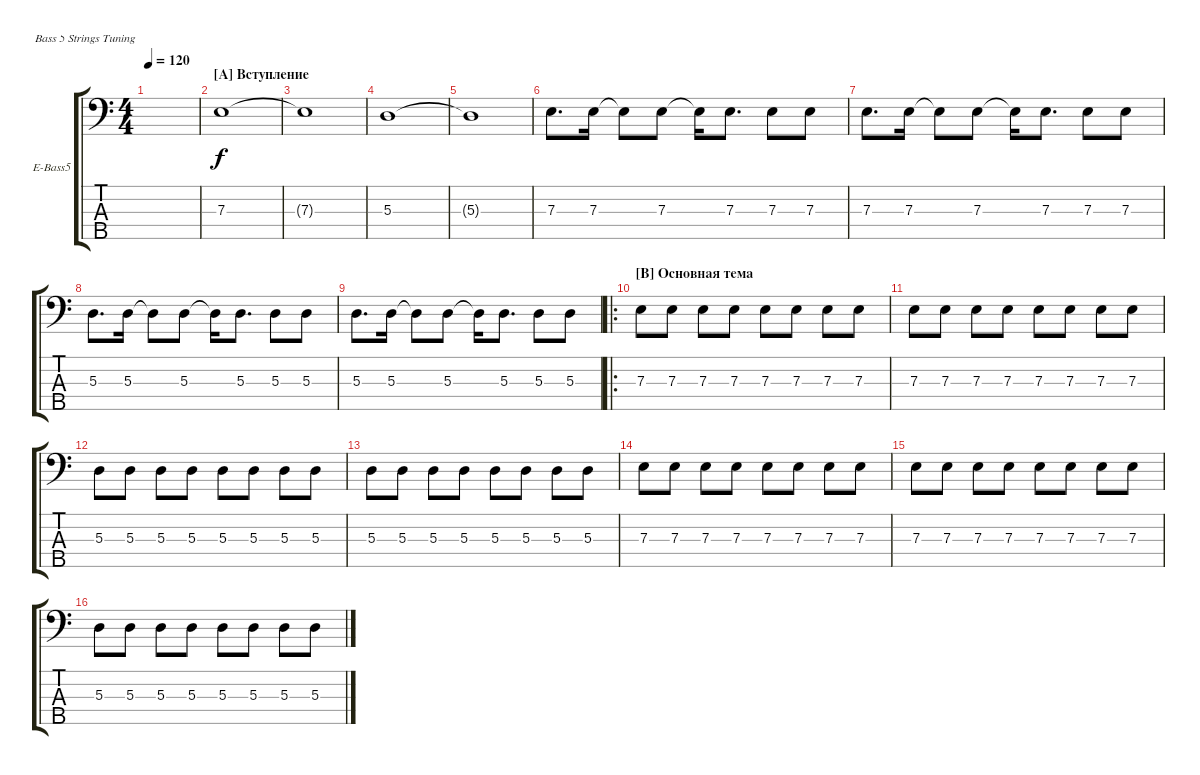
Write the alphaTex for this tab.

\defaultSystemsLayout 4
\bracketExtendMode groupsimilarinstruments
\firstSystemTrackNameOrientation horizontal
\otherSystemsTrackNameOrientation horizontal
\track ("Electric Bass" "E-Bass5") {instrument electricbassfinger}
\staff {score tabs}
\tuning (G2 D2 A1 E1 B0)
\ts (4 4)
\tempo 120
\clef f4
\ks c
|
\section ("A" "Вступление")
7.3.1 |
7.3{t}.1 |
5.3.1 |
5.3{t}.1 |
7.3.8{d} 7.3.16 7.3{t}.8 7.3.8 7.3{t}.16 7.3.8{d} 7.3.8 7.3.8 |
7.3.8{d} 7.3.16 7.3{t}.8 7.3.8 7.3{t}.16 7.3.8{d} 7.3.8 7.3.8 |
5.3.8{d} 5.3.16 5.3{t}.8 5.3.8 5.3{t}.16 5.3.8{d} 5.3.8 5.3.8 |
5.3.8{d} 5.3.16 5.3{t}.8 5.3.8 5.3{t}.16 5.3.8{d} 5.3.8 5.3.8 |
\ro
\section ("B" "Основная тема")
7.3.8 7.3.8 7.3.8 7.3.8 7.3.8 7.3.8 7.3.8 7.3.8 |
7.3.8 7.3.8 7.3.8 7.3.8 7.3.8 7.3.8 7.3.8 7.3.8 |
5.3.8 5.3.8 5.3.8 5.3.8 5.3.8 5.3.8 5.3.8 5.3.8 |
5.3.8 5.3.8 5.3.8 5.3.8 5.3.8 5.3.8 5.3.8 5.3.8 |
7.3.8 7.3.8 7.3.8 7.3.8 7.3.8 7.3.8 7.3.8 7.3.8 |
7.3.8 7.3.8 7.3.8 7.3.8 7.3.8 7.3.8 7.3.8 7.3.8 |
5.3.8 5.3.8 5.3.8 5.3.8 5.3.8 5.3.8 5.3.8 5.3.8
